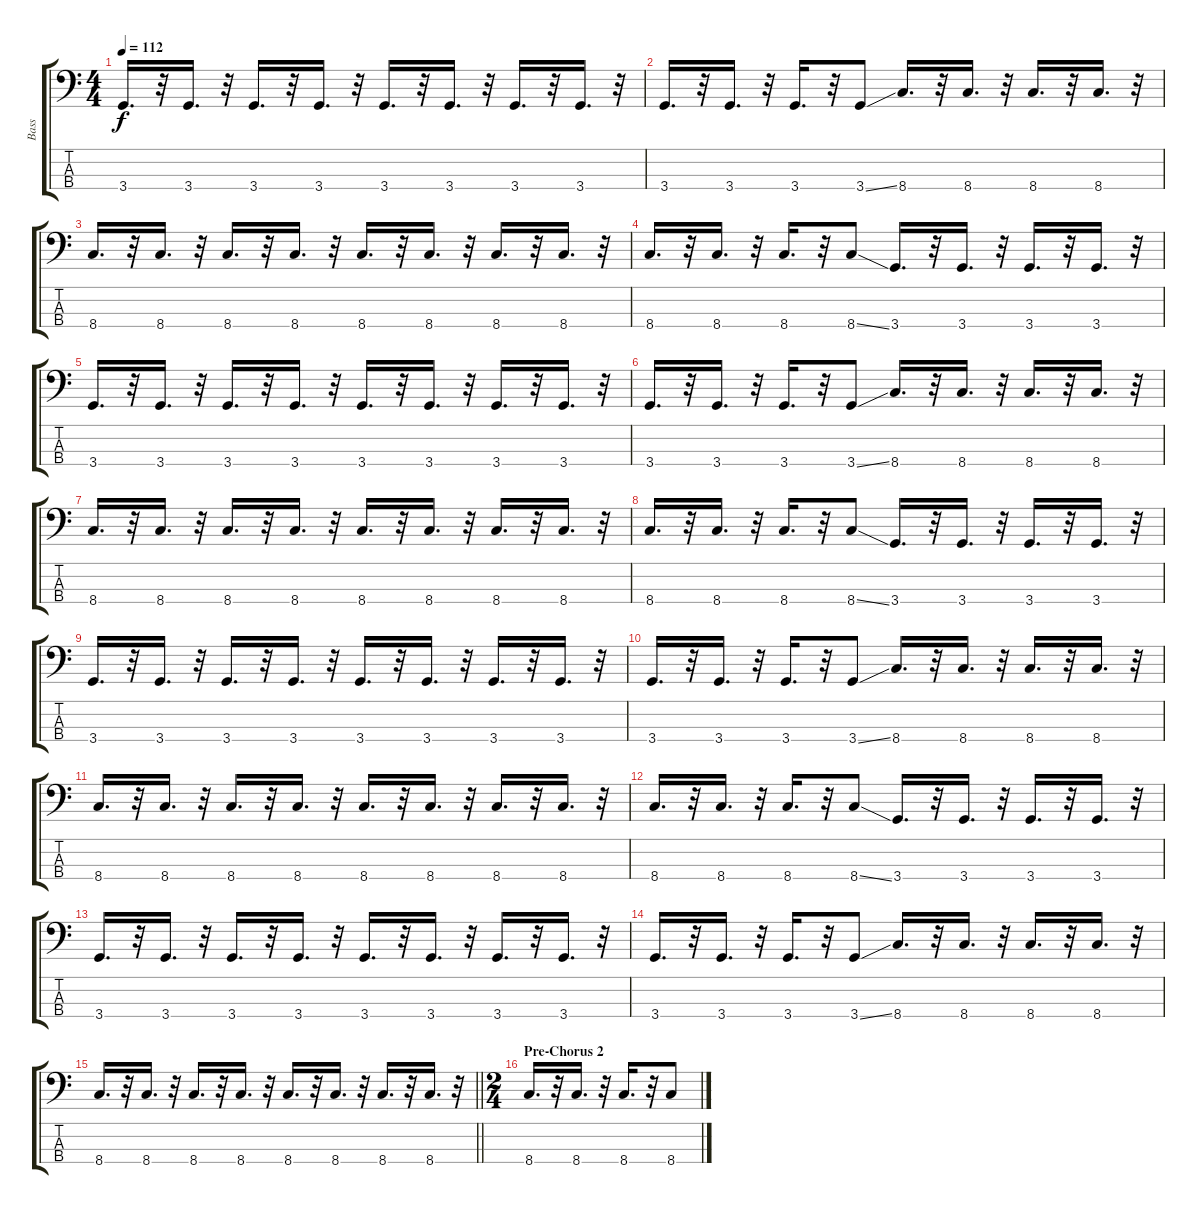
\track ("Bass" "Bass") {instrument electricbassfinger}
\staff {score tabs}
\tuning (G2 D2 A1 E1) {hide}
\ts (4 4)
\tempo 112
\clef f4
\ks c
3.4.16{d dy f} r.32 3.4.16{d} r.32 3.4.16{d} r.32 3.4.16{d} r.32 3.4.16{d} r.32 3.4.16{d} r.32 3.4.16{d} r.32 3.4.16{d} r.32 |
3.4.16{d} r.32 3.4.16{d} r.32 3.4.16{d} r.32 3.4{ss}.8 8.4.16{d} r.32 8.4.16{d} r.32 8.4.16{d} r.32 8.4.16{d} r.32 |
8.4.16{d} r.32 8.4.16{d} r.32 8.4.16{d} r.32 8.4.16{d} r.32 8.4.16{d} r.32 8.4.16{d} r.32 8.4.16{d} r.32 8.4.16{d} r.32 |
8.4.16{d} r.32 8.4.16{d} r.32 8.4.16{d} r.32 8.4{ss}.8 3.4.16{d} r.32 3.4.16{d} r.32 3.4.16{d} r.32 3.4.16{d} r.32 |
3.4.16{d} r.32 3.4.16{d} r.32 3.4.16{d} r.32 3.4.16{d} r.32 3.4.16{d} r.32 3.4.16{d} r.32 3.4.16{d} r.32 3.4.16{d} r.32 |
3.4.16{d} r.32 3.4.16{d} r.32 3.4.16{d} r.32 3.4{ss}.8 8.4.16{d} r.32 8.4.16{d} r.32 8.4.16{d} r.32 8.4.16{d} r.32 |
8.4.16{d} r.32 8.4.16{d} r.32 8.4.16{d} r.32 8.4.16{d} r.32 8.4.16{d} r.32 8.4.16{d} r.32 8.4.16{d} r.32 8.4.16{d} r.32 |
8.4.16{d} r.32 8.4.16{d} r.32 8.4.16{d} r.32 8.4{ss}.8 3.4.16{d} r.32 3.4.16{d} r.32 3.4.16{d} r.32 3.4.16{d} r.32 |
3.4.16{d} r.32 3.4.16{d} r.32 3.4.16{d} r.32 3.4.16{d} r.32 3.4.16{d} r.32 3.4.16{d} r.32 3.4.16{d} r.32 3.4.16{d} r.32 |
3.4.16{d} r.32 3.4.16{d} r.32 3.4.16{d} r.32 3.4{ss}.8 8.4.16{d} r.32 8.4.16{d} r.32 8.4.16{d} r.32 8.4.16{d} r.32 |
8.4.16{d} r.32 8.4.16{d} r.32 8.4.16{d} r.32 8.4.16{d} r.32 8.4.16{d} r.32 8.4.16{d} r.32 8.4.16{d} r.32 8.4.16{d} r.32 |
8.4.16{d} r.32 8.4.16{d} r.32 8.4.16{d} r.32 8.4{ss}.8 3.4.16{d} r.32 3.4.16{d} r.32 3.4.16{d} r.32 3.4.16{d} r.32 |
3.4.16{d} r.32 3.4.16{d} r.32 3.4.16{d} r.32 3.4.16{d} r.32 3.4.16{d} r.32 3.4.16{d} r.32 3.4.16{d} r.32 3.4.16{d} r.32 |
3.4.16{d} r.32 3.4.16{d} r.32 3.4.16{d} r.32 3.4{ss}.8 8.4.16{d} r.32 8.4.16{d} r.32 8.4.16{d} r.32 8.4.16{d} r.32 |
\barLineRight lightlight
8.4.16{d} r.32 8.4.16{d} r.32 8.4.16{d} r.32 8.4.16{d} r.32 8.4.16{d} r.32 8.4.16{d} r.32 8.4.16{d} r.32 8.4.16{d} r.32 |
\ts (2 4)
\section ("" "Pre-Chorus 2")
8.4.16{d} r.32 8.4.16{d} r.32 8.4.16{d} r.32 8.4{ss}.8
